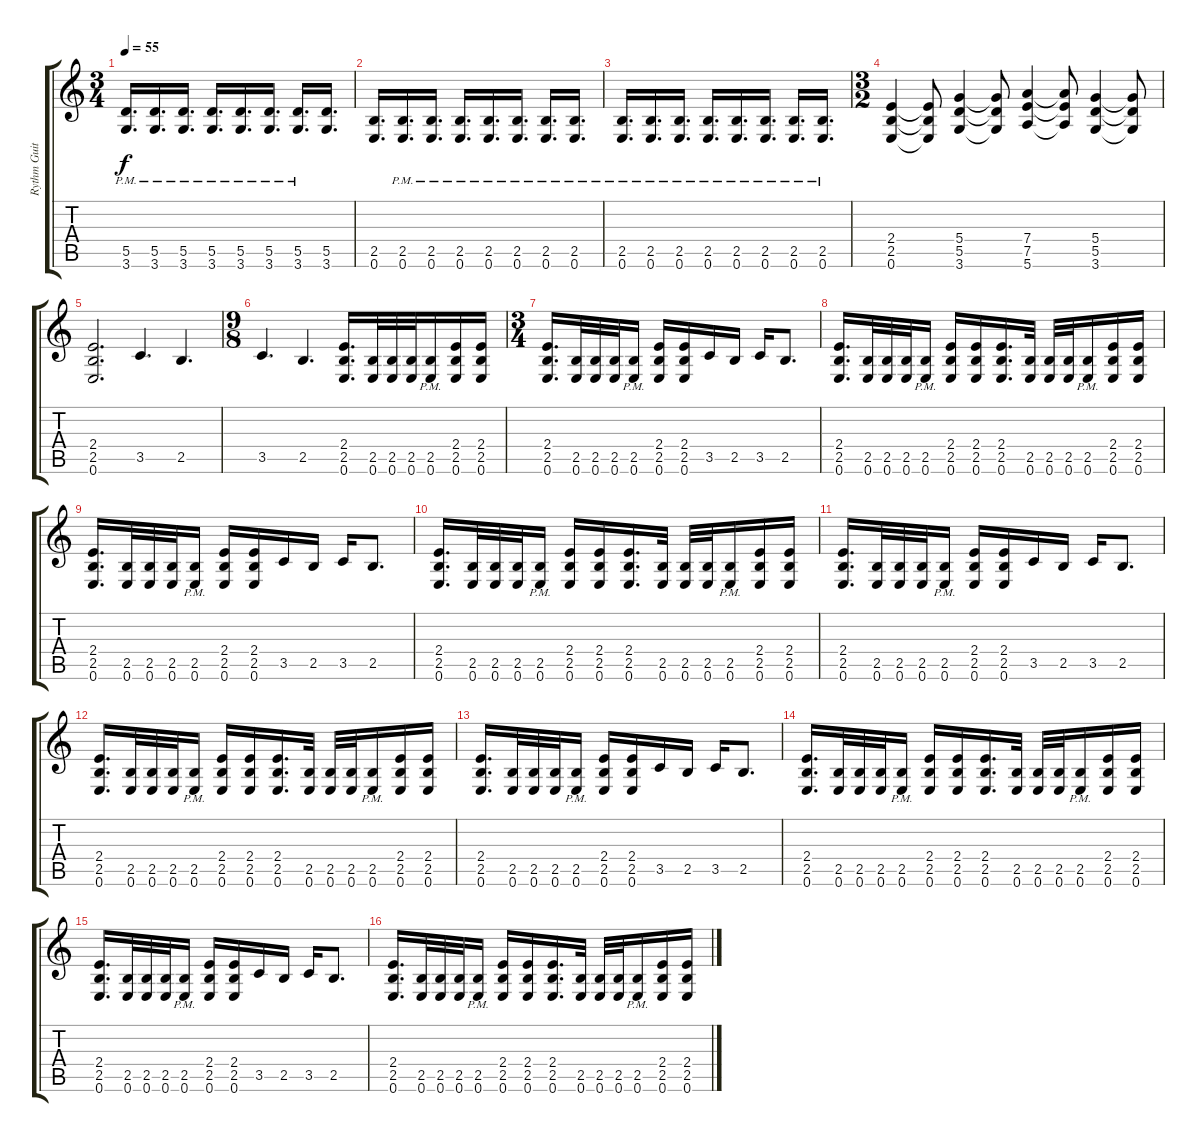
\track ("Rythm Guitar" "Rythm Guit") {instrument distortionguitar}
\staff {score tabs}
\tuning (E4 B3 G3 D3 A2 E2) {hide}
\ts (3 4)
\tempo 55
\clef g2
\ks c
(5.5{pm} 3.6{pm}).16{d dy f} (5.5{pm} 3.6{pm}).16{d} (5.5{pm} 3.6{pm}).16{d} (5.5{pm} 3.6{pm}).16{d} (5.5{pm} 3.6{pm}).16{d} (5.5{pm} 3.6{pm}).16{d} (5.5{pm} 3.6{pm}).16{d} (5.5 3.6).16{d} |
(2.5 0.6).16{d} (2.5{pm} 0.6{pm}).16{d} (2.5{pm} 0.6{pm}).16{d} (2.5{pm} 0.6{pm}).16{d} (2.5{pm} 0.6{pm}).16{d} (2.5{pm} 0.6{pm}).16{d} (2.5{pm} 0.6{pm}).16{d} (2.5{pm} 0.6{pm}).16{d} |
(2.5{pm} 0.6{pm}).16{d} (2.5{pm} 0.6{pm}).16{d} (2.5{pm} 0.6{pm}).16{d} (2.5{pm} 0.6{pm}).16{d} (2.5{pm} 0.6{pm}).16{d} (2.5{pm} 0.6{pm}).16{d} (2.5{pm} 0.6{pm}).16{d} (2.5{pm} 0.6).16{d} |
\ts (3 2)
(2.4 2.5 0.6).4 (2.4{t} 2.5{t} 0.6{t}).8 (5.4 5.5 3.6).4 (5.4{t} 5.5{t} 3.6{t}).8 (7.4 7.5 5.6).4 (7.4{t} 7.5{t} 5.6{t}).8 (5.4 5.5 3.6).4 (5.4{t} 5.5{t} 3.6{t}).8 |
(2.4 2.5 0.6).2{d} 3.5.4{d} 2.5.4{d} |
\ts (9 8)
3.5.4{d} 2.5.4{d} (2.4 2.5 0.6).16{d} (2.5 0.6).32 (2.5 0.6).32 (2.5 0.6).32 (2.5 0.6{pm}).16 (2.4 2.5 0.6).16 (2.4 2.5 0.6).16 |
\ts (3 4)
(2.4 2.5 0.6).16{d} (2.5 0.6).32 (2.5 0.6).32 (2.5 0.6).32 (2.5 0.6{pm}).16 (2.4 2.5 0.6).16 (2.4 2.5 0.6).16 3.5.16 2.5.16 3.5.16 2.5.8{d} |
(2.4 2.5 0.6).16{d} (2.5 0.6).32 (2.5 0.6).32 (2.5 0.6).32 (2.5 0.6{pm}).16 (2.4 2.5 0.6).16 (2.4 2.5 0.6).16 (2.4 2.5 0.6).16{d} (2.5 0.6).32 (2.5 0.6).32 (2.5 0.6).32 (2.5 0.6{pm}).16 (2.4 2.5 0.6).16 (2.4 2.5 0.6).16 |
(2.4 2.5 0.6).16{d} (2.5 0.6).32 (2.5 0.6).32 (2.5 0.6).32 (2.5 0.6{pm}).16 (2.4 2.5 0.6).16 (2.4 2.5 0.6).16 3.5.16 2.5.16 3.5.16 2.5.8{d} |
(2.4 2.5 0.6).16{d} (2.5 0.6).32 (2.5 0.6).32 (2.5 0.6).32 (2.5 0.6{pm}).16 (2.4 2.5 0.6).16 (2.4 2.5 0.6).16 (2.4 2.5 0.6).16{d} (2.5 0.6).32 (2.5 0.6).32 (2.5 0.6).32 (2.5 0.6{pm}).16 (2.4 2.5 0.6).16 (2.4 2.5 0.6).16 |
(2.4 2.5 0.6).16{d} (2.5 0.6).32 (2.5 0.6).32 (2.5 0.6).32 (2.5 0.6{pm}).16 (2.4 2.5 0.6).16 (2.4 2.5 0.6).16 3.5.16 2.5.16 3.5.16 2.5.8{d} |
(2.4 2.5 0.6).16{d} (2.5 0.6).32 (2.5 0.6).32 (2.5 0.6).32 (2.5 0.6{pm}).16 (2.4 2.5 0.6).16 (2.4 2.5 0.6).16 (2.4 2.5 0.6).16{d} (2.5 0.6).32 (2.5 0.6).32 (2.5 0.6).32 (2.5 0.6{pm}).16 (2.4 2.5 0.6).16 (2.4 2.5 0.6).16 |
(2.4 2.5 0.6).16{d} (2.5 0.6).32 (2.5 0.6).32 (2.5 0.6).32 (2.5 0.6{pm}).16 (2.4 2.5 0.6).16 (2.4 2.5 0.6).16 3.5.16 2.5.16 3.5.16 2.5.8{d} |
(2.4 2.5 0.6).16{d} (2.5 0.6).32 (2.5 0.6).32 (2.5 0.6).32 (2.5 0.6{pm}).16 (2.4 2.5 0.6).16 (2.4 2.5 0.6).16 (2.4 2.5 0.6).16{d} (2.5 0.6).32 (2.5 0.6).32 (2.5 0.6).32 (2.5 0.6{pm}).16 (2.4 2.5 0.6).16 (2.4 2.5 0.6).16 |
(2.4 2.5 0.6).16{d} (2.5 0.6).32 (2.5 0.6).32 (2.5 0.6).32 (2.5 0.6{pm}).16 (2.4 2.5 0.6).16 (2.4 2.5 0.6).16 3.5.16 2.5.16 3.5.16 2.5.8{d} |
(2.4 2.5 0.6).16{d} (2.5 0.6).32 (2.5 0.6).32 (2.5 0.6).32 (2.5 0.6{pm}).16 (2.4 2.5 0.6).16 (2.4 2.5 0.6).16 (2.4 2.5 0.6).16{d} (2.5 0.6).32 (2.5 0.6).32 (2.5 0.6).32 (2.5 0.6{pm}).16 (2.4 2.5 0.6).16 (2.4 2.5 0.6).16
